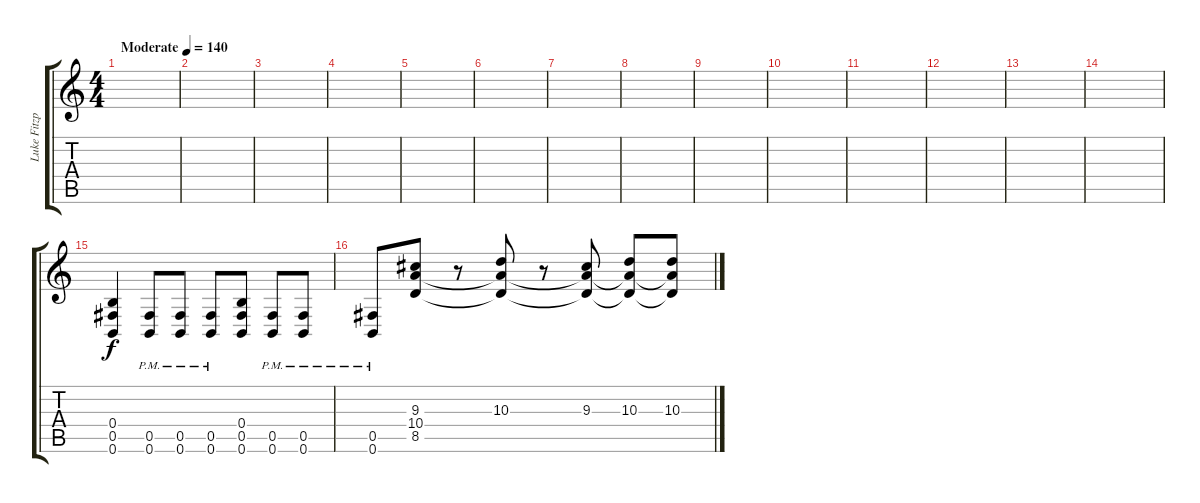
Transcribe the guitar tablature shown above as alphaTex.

\track ("Luke Fitzpatrick" "Luke Fitzp") {instrument distortionguitar}
\staff {score tabs}
\tuning (Db4 Ab3 E3 B2 Gb2 B1) {hide}
\ts (4 4)
\tempo (140 "Moderate")
\clef g2
\ks c
|
|
|
|
|
|
|
|
|
|
|
|
|
|
(0.4 0.5 0.6).4 (0.5 0.6{pm}).8 (0.5 0.6{pm}).8 (0.5 0.6{pm}).8 (0.4 0.5 0.6).8 (0.5 0.6{pm}).8 (0.5 0.6{pm}).8 |
(0.5{pm} 0.6).8 (9.3 10.4 8.5).8 r.8 (10.3 10.4{t} 8.5{t}).8 r.8 (9.3 10.4{t} 8.5{t}).8 (10.3 10.4{t} 8.5{t}).8 (10.3 10.4{t} 8.5{t}).8
